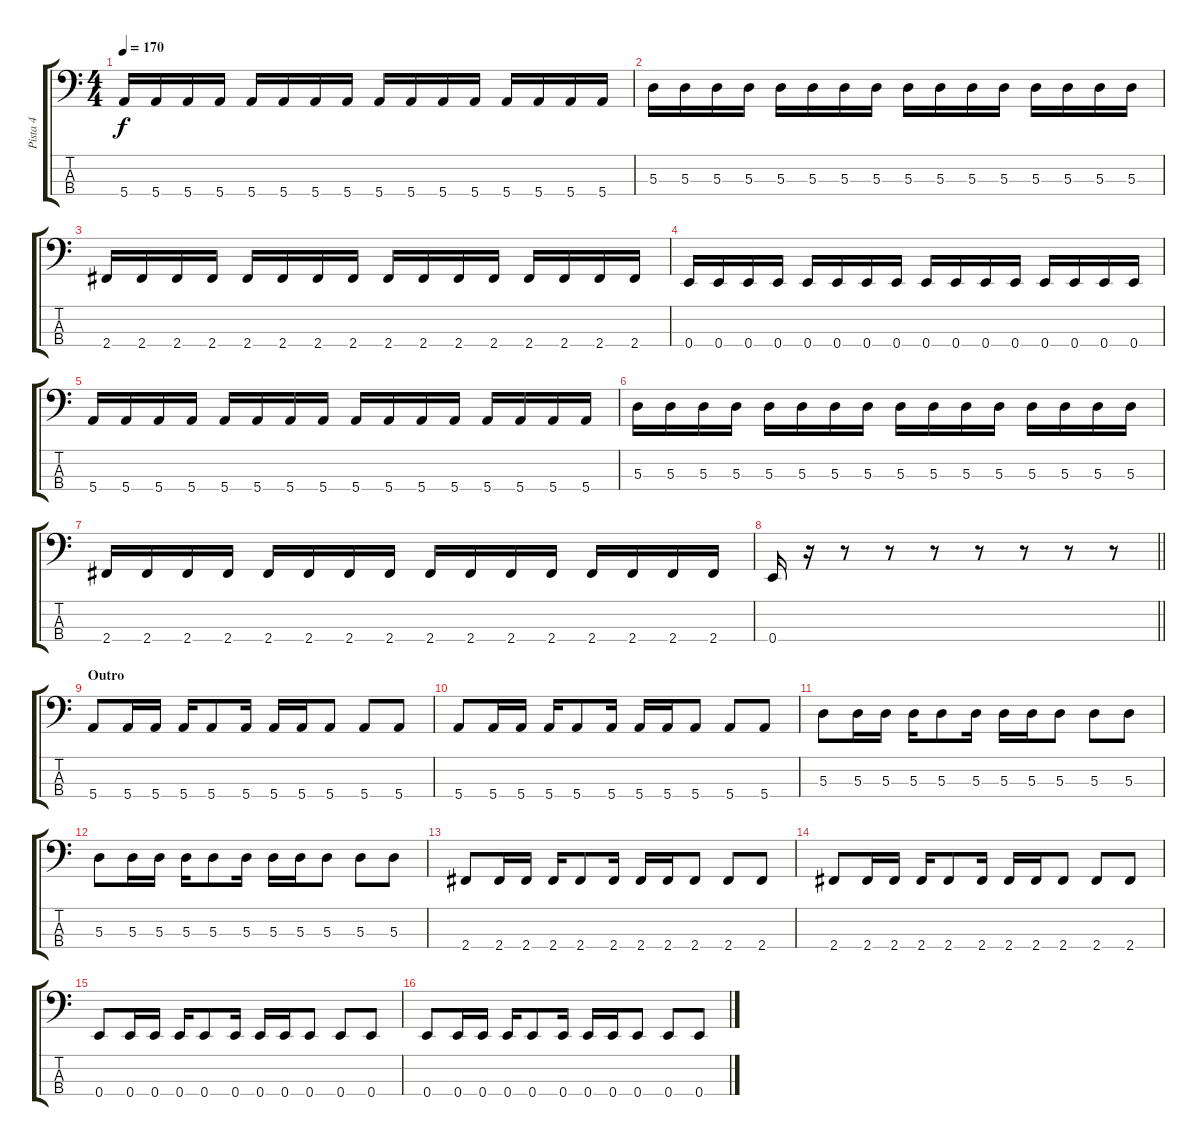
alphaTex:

\track ("Pista 4" "Pista 4") {instrument electricbassfinger}
\staff {score tabs}
\tuning (G2 D2 A1 E1) {hide}
\ts (4 4)
\tempo 170
\clef f4
\ks c
5.4.16{dy f} 5.4.16 5.4.16 5.4.16 5.4.16 5.4.16 5.4.16 5.4.16 5.4.16 5.4.16 5.4.16 5.4.16 5.4.16 5.4.16 5.4.16 5.4.16 |
5.3.16 5.3.16 5.3.16 5.3.16 5.3.16 5.3.16 5.3.16 5.3.16 5.3.16 5.3.16 5.3.16 5.3.16 5.3.16 5.3.16 5.3.16 5.3.16 |
2.4.16 2.4.16 2.4.16 2.4.16 2.4.16 2.4.16 2.4.16 2.4.16 2.4.16 2.4.16 2.4.16 2.4.16 2.4.16 2.4.16 2.4.16 2.4.16 |
0.4.16 0.4.16 0.4.16 0.4.16 0.4.16 0.4.16 0.4.16 0.4.16 0.4.16 0.4.16 0.4.16 0.4.16 0.4.16 0.4.16 0.4.16 0.4.16 |
5.4.16 5.4.16 5.4.16 5.4.16 5.4.16 5.4.16 5.4.16 5.4.16 5.4.16 5.4.16 5.4.16 5.4.16 5.4.16 5.4.16 5.4.16 5.4.16 |
5.3.16 5.3.16 5.3.16 5.3.16 5.3.16 5.3.16 5.3.16 5.3.16 5.3.16 5.3.16 5.3.16 5.3.16 5.3.16 5.3.16 5.3.16 5.3.16 |
2.4.16 2.4.16 2.4.16 2.4.16 2.4.16 2.4.16 2.4.16 2.4.16 2.4.16 2.4.16 2.4.16 2.4.16 2.4.16 2.4.16 2.4.16 2.4.16 |
\barLineRight lightlight
0.4.16 r.16 r.8 r.8 r.8 r.8 r.8 r.8 r.8 |
\section ("" "Outro")
5.4.8 5.4.16 5.4.16 5.4.16 5.4.8 5.4.16 5.4.16 5.4.16 5.4.8 5.4.8 5.4.8 |
5.4.8 5.4.16 5.4.16 5.4.16 5.4.8 5.4.16 5.4.16 5.4.16 5.4.8 5.4.8 5.4.8 |
5.3.8 5.3.16 5.3.16 5.3.16 5.3.8 5.3.16 5.3.16 5.3.16 5.3.8 5.3.8 5.3.8 |
5.3.8 5.3.16 5.3.16 5.3.16 5.3.8 5.3.16 5.3.16 5.3.16 5.3.8 5.3.8 5.3.8 |
2.4.8 2.4.16 2.4.16 2.4.16 2.4.8 2.4.16 2.4.16 2.4.16 2.4.8 2.4.8 2.4.8 |
2.4.8 2.4.16 2.4.16 2.4.16 2.4.8 2.4.16 2.4.16 2.4.16 2.4.8 2.4.8 2.4.8 |
0.4.8 0.4.16 0.4.16 0.4.16 0.4.8 0.4.16 0.4.16 0.4.16 0.4.8 0.4.8 0.4.8 |
0.4.8 0.4.16 0.4.16 0.4.16 0.4.8 0.4.16 0.4.16 0.4.16 0.4.8 0.4.8 0.4.8
